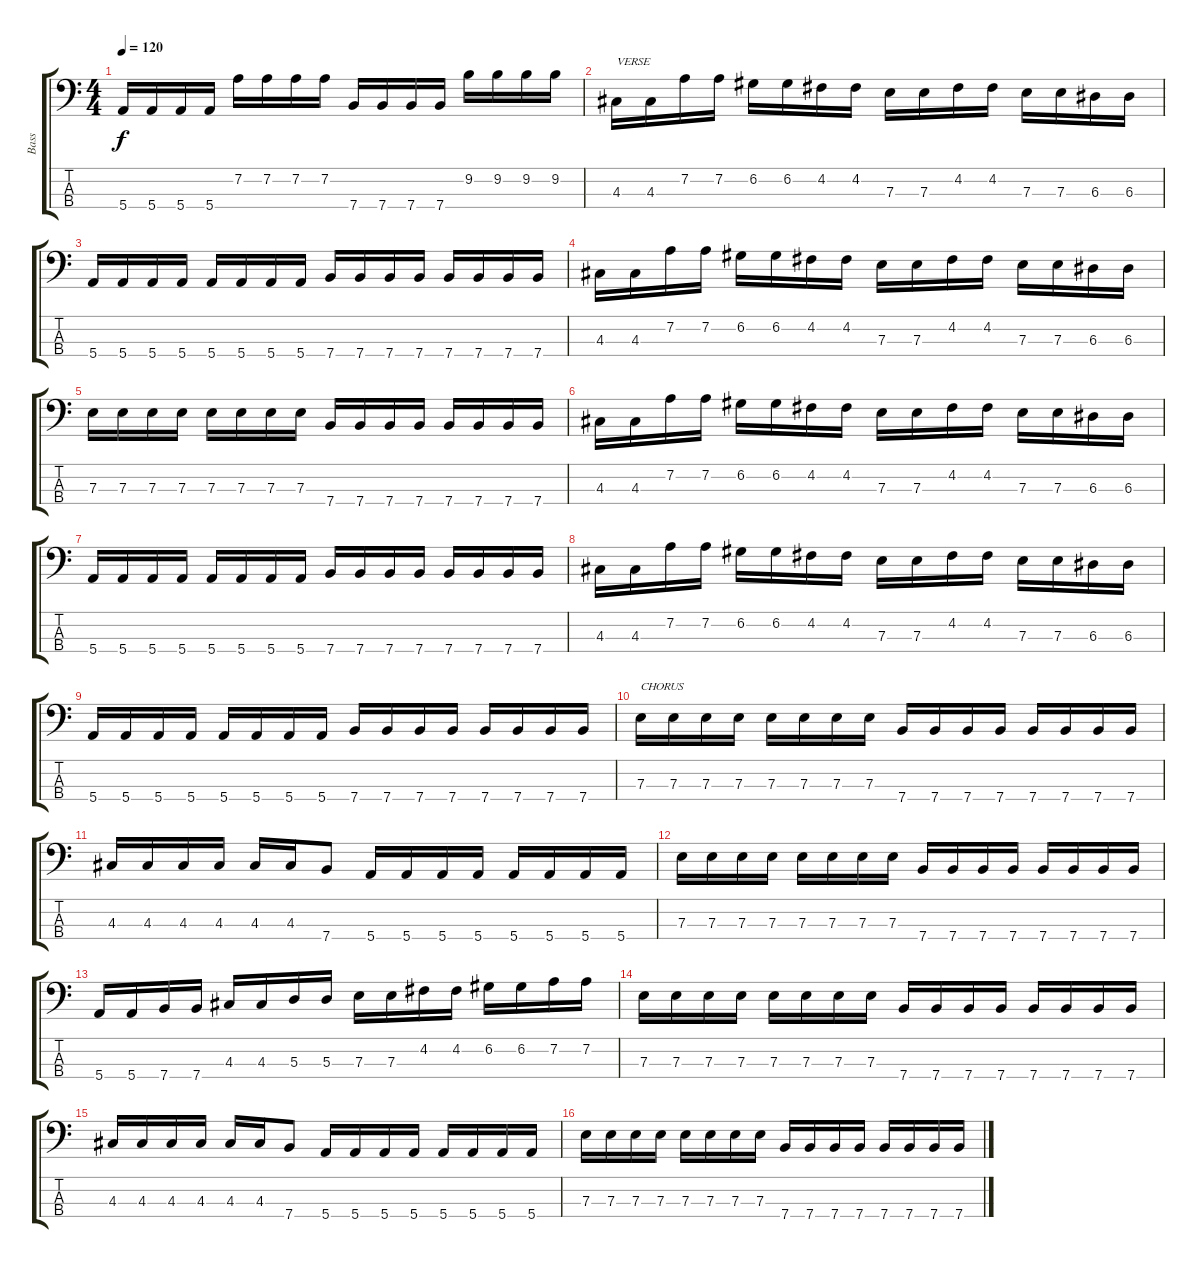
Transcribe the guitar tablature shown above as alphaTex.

\track ("Bass" "Bass") {instrument electricbasspick}
\staff {score tabs}
\tuning (G2 D2 A1 E1) {hide}
\ts (4 4)
\tempo 120
\clef f4
\ks c
5.4.16{dy f} 5.4.16 5.4.16 5.4.16 7.2.16 7.2.16 7.2.16 7.2.16 7.4.16 7.4.16 7.4.16 7.4.16 9.2.16 9.2.16 9.2.16 9.2.16 |
4.3.16{txt "VERSE"} 4.3.16 7.2.16 7.2.16 6.2.16 6.2.16 4.2.16 4.2.16 7.3.16 7.3.16 4.2.16 4.2.16 7.3.16 7.3.16 6.3.16 6.3.16 |
5.4.16 5.4.16 5.4.16 5.4.16 5.4.16 5.4.16 5.4.16 5.4.16 7.4.16 7.4.16 7.4.16 7.4.16 7.4.16 7.4.16 7.4.16 7.4.16 |
4.3.16 4.3.16 7.2.16 7.2.16 6.2.16 6.2.16 4.2.16 4.2.16 7.3.16 7.3.16 4.2.16 4.2.16 7.3.16 7.3.16 6.3.16 6.3.16 |
7.3.16 7.3.16 7.3.16 7.3.16 7.3.16 7.3.16 7.3.16 7.3.16 7.4.16 7.4.16 7.4.16 7.4.16 7.4.16 7.4.16 7.4.16 7.4.16 |
4.3.16 4.3.16 7.2.16 7.2.16 6.2.16 6.2.16 4.2.16 4.2.16 7.3.16 7.3.16 4.2.16 4.2.16 7.3.16 7.3.16 6.3.16 6.3.16 |
5.4.16 5.4.16 5.4.16 5.4.16 5.4.16 5.4.16 5.4.16 5.4.16 7.4.16 7.4.16 7.4.16 7.4.16 7.4.16 7.4.16 7.4.16 7.4.16 |
4.3.16 4.3.16 7.2.16 7.2.16 6.2.16 6.2.16 4.2.16 4.2.16 7.3.16 7.3.16 4.2.16 4.2.16 7.3.16 7.3.16 6.3.16 6.3.16 |
5.4.16 5.4.16 5.4.16 5.4.16 5.4.16 5.4.16 5.4.16 5.4.16 7.4.16 7.4.16 7.4.16 7.4.16 7.4.16 7.4.16 7.4.16 7.4.16 |
7.3.16{txt "CHORUS"} 7.3.16 7.3.16 7.3.16 7.3.16 7.3.16 7.3.16 7.3.16 7.4.16 7.4.16 7.4.16 7.4.16 7.4.16 7.4.16 7.4.16 7.4.16 |
4.3.16 4.3.16 4.3.16 4.3.16 4.3.16 4.3.16 7.4.8 5.4.16 5.4.16 5.4.16 5.4.16 5.4.16 5.4.16 5.4.16 5.4.16 |
7.3.16 7.3.16 7.3.16 7.3.16 7.3.16 7.3.16 7.3.16 7.3.16 7.4.16 7.4.16 7.4.16 7.4.16 7.4.16 7.4.16 7.4.16 7.4.16 |
5.4.16 5.4.16 7.4.16 7.4.16 4.3.16 4.3.16 5.3.16 5.3.16 7.3.16 7.3.16 4.2.16 4.2.16 6.2.16 6.2.16 7.2.16 7.2.16 |
7.3.16 7.3.16 7.3.16 7.3.16 7.3.16 7.3.16 7.3.16 7.3.16 7.4.16 7.4.16 7.4.16 7.4.16 7.4.16 7.4.16 7.4.16 7.4.16 |
4.3.16 4.3.16 4.3.16 4.3.16 4.3.16 4.3.16 7.4.8 5.4.16 5.4.16 5.4.16 5.4.16 5.4.16 5.4.16 5.4.16 5.4.16 |
7.3.16 7.3.16 7.3.16 7.3.16 7.3.16 7.3.16 7.3.16 7.3.16 7.4.16 7.4.16 7.4.16 7.4.16 7.4.16 7.4.16 7.4.16 7.4.16
